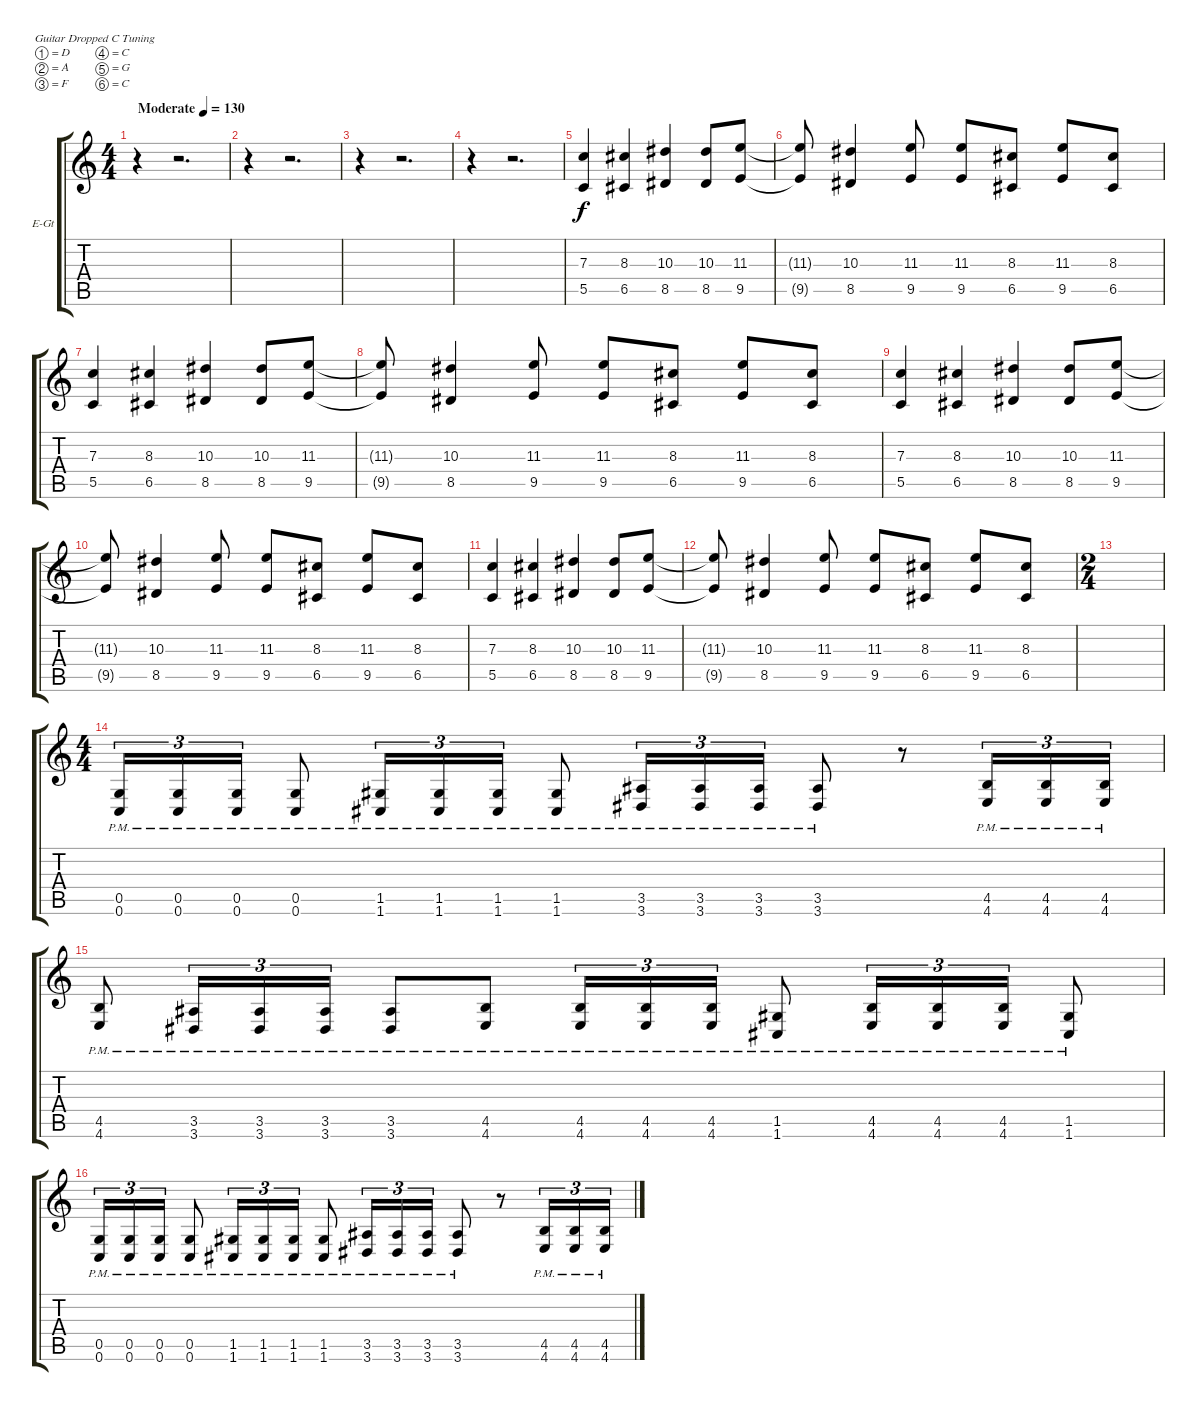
\bracketExtendMode groupsimilarinstruments
\firstSystemTrackNameOrientation horizontal
\otherSystemsTrackNameOrientation horizontal
\track ("Track 2" "E-Gt") {instrument distortionguitar}
\staff {score tabs}
\tuning (D4 A3 F3 C3 G2 C2)
\ts (4 4)
\beaming (8 2 2 2 2)
\tempo (130 "Moderate")
\clef g2
\ks c
r.4{dy f instrument distortionguitar} r.2{d} |
r.4 r.2{d} |
r.4 r.2{d} |
r.4 r.2{d} |
(7.3 5.5).4 (8.3 6.5).4 (10.3 8.5).4 (10.3 8.5).8 (11.3 9.5).8 |
(11.3{t} 9.5{t}).8 (10.3 8.5).4 (11.3 9.5).8 (11.3 9.5).8 (8.3 6.5).8 (11.3 9.5).8 (8.3 6.5).8 |
(7.3 5.5).4 (8.3 6.5).4 (10.3 8.5).4 (10.3 8.5).8 (11.3 9.5).8 |
(11.3{t} 9.5{t}).8 (10.3 8.5).4 (11.3 9.5).8 (11.3 9.5).8 (8.3 6.5).8 (11.3 9.5).8 (8.3 6.5).8 |
(7.3 5.5).4 (8.3 6.5).4 (10.3 8.5).4 (10.3 8.5).8 (11.3 9.5).8 |
(11.3{t} 9.5{t}).8 (10.3 8.5).4 (11.3 9.5).8 (11.3 9.5).8 (8.3 6.5).8 (11.3 9.5).8 (8.3 6.5).8 |
(7.3 5.5).4 (8.3 6.5).4 (10.3 8.5).4 (10.3 8.5).8 (11.3 9.5).8 |
(11.3{t} 9.5{t}).8 (10.3 8.5).4 (11.3 9.5).8 (11.3 9.5).8 (8.3 6.5).8 (11.3 9.5).8 (8.3 6.5).8 |
\ts (2 4)
|
\ts (4 4)
(0.6{pm} 0.5{pm}).16{tu (3 2)} (0.6{pm} 0.5{pm}).16{tu (3 2)} (0.6{pm} 0.5{pm}).16{tu (3 2)} (0.6{pm} 0.5{pm}).8 (1.6{pm} 1.5{pm}).16{tu (3 2)} (1.6{pm} 1.5{pm}).16{tu (3 2)} (1.6{pm} 1.5{pm}).16{tu (3 2)} (1.6{pm} 1.5{pm}).8 (3.6{pm} 3.5{pm}).16{tu (3 2)} (3.6{pm} 3.5{pm}).16{tu (3 2)} (3.6{pm} 3.5{pm}).16{tu (3 2)} (3.6{pm} 3.5{pm}).8 r.8 (4.6{pm} 4.5{pm}).16{tu (3 2)} (4.6{pm} 4.5{pm}).16{tu (3 2)} (4.6{pm} 4.5{pm}).16{tu (3 2)} |
(4.6{pm} 4.5{pm}).8 (3.6{pm} 3.5{pm}).16{tu (3 2)} (3.6{pm} 3.5{pm}).16{tu (3 2)} (3.6{pm} 3.5{pm}).16{tu (3 2)} (3.6{pm} 3.5{pm}).8 (4.6{pm} 4.5{pm}).8 (4.6{pm} 4.5{pm}).16{tu (3 2)} (4.6{pm} 4.5{pm}).16{tu (3 2)} (4.6{pm} 4.5{pm}).16{tu (3 2)} (1.6{pm} 1.5{pm}).8 (4.6{pm} 4.5{pm}).16{tu (3 2)} (4.6{pm} 4.5{pm}).16{tu (3 2)} (4.6{pm} 4.5{pm}).16{tu (3 2)} (1.6{pm} 1.5{pm}).8 |
(0.6{pm} 0.5{pm}).16{tu (3 2)} (0.6{pm} 0.5{pm}).16{tu (3 2)} (0.6{pm} 0.5{pm}).16{tu (3 2)} (0.6{pm} 0.5{pm}).8 (1.6{pm} 1.5{pm}).16{tu (3 2)} (1.6{pm} 1.5{pm}).16{tu (3 2)} (1.6{pm} 1.5{pm}).16{tu (3 2)} (1.6{pm} 1.5{pm}).8 (3.6{pm} 3.5{pm}).16{tu (3 2)} (3.6{pm} 3.5{pm}).16{tu (3 2)} (3.6{pm} 3.5{pm}).16{tu (3 2)} (3.6{pm} 3.5{pm}).8 r.8 (4.6{pm} 4.5{pm}).16{tu (3 2)} (4.6{pm} 4.5{pm}).16{tu (3 2)} (4.6{pm} 4.5{pm}).16{tu (3 2)}
